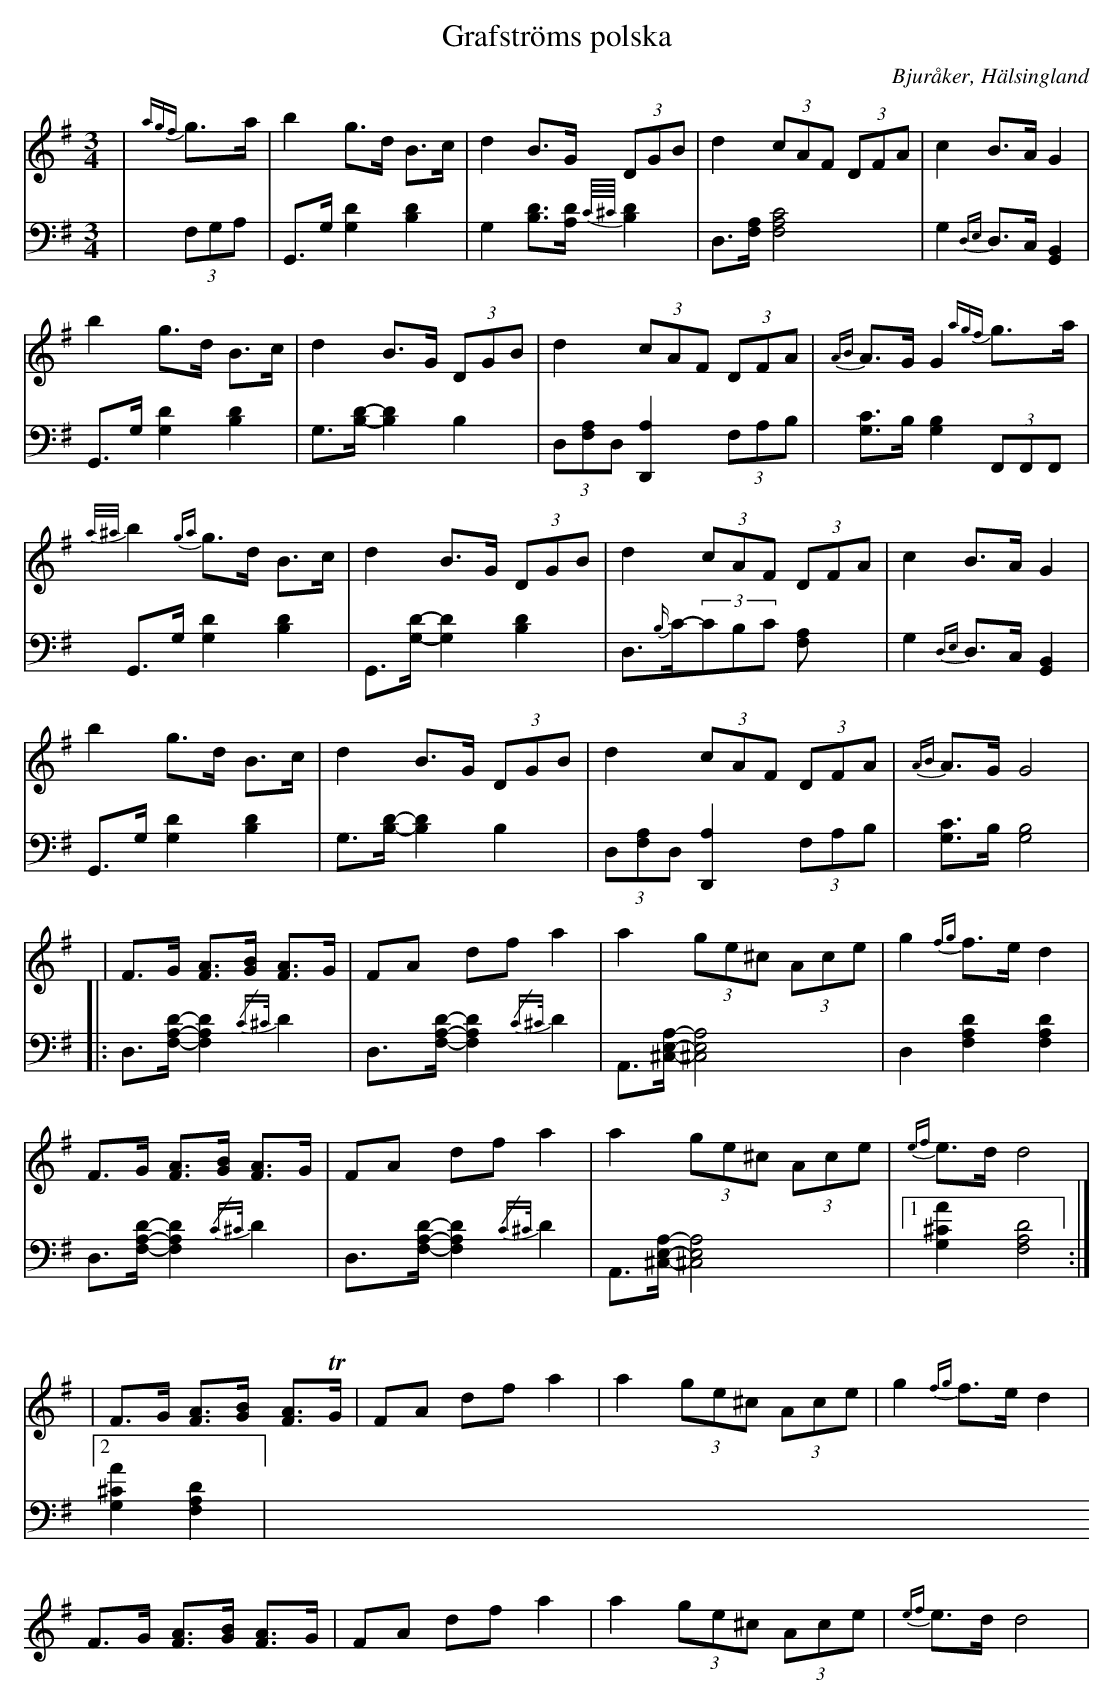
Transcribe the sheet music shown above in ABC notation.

X:1
T: Grafströms polska
O: Bjuråker, Hälsingland
M: 3/4
L: 1/8
K: G
V:1
V:2
V: 1
|{agf}g>a|b2 g>d B>c|d2 B>G (3DGB|d2 (3cAF (3DFA|c2 B>A G2|
b2 g>d B>c|d2 B>G (3DGB|d2 (3cAF (3DFA|{AB}A>G G2 {agf}g>a|
{a/^a/}b2 {ga}g>d B>c|d2 B>G (3DGB|d2 (3cAF (3DFA|c2 B>A G2|
b2 g>d B>c|d2 B>G (3DGB|d2 (3cAF (3DFA|{AB}A>G G4|
|F>G [FA]>[GB] [FA]>G |FA df a2 |a2 (3ge^c (3Ace |g2 {fg}f>e d2 |
F>G [FA]>[GB] [FA]>G |FA df a2 |a2 (3ge^c (3Ace |{ef}e>d d4|
|F>G [FA]>[GB] [FA]>TG |FA df a2 |a2 (3ge^c (3Ace |g2 {fg}f>e d2 |
F>G [FA]>[GB] [FA]>G |FA df a2 |a2 (3ge^c (3Ace |{ef}e>d d4|
V:2 clef=bass
|(3F,G,A, | G,,>G, [G,2D2] [B,2D2]|G,2 [B,D]>[A,D] {C//^C//}[B,D]2|D,>[F,A,] [F,4A,4C4]| G,2 {D,E,}D,>C, [G,,2B,,2]|
 G,,>G, [G,2D2] [B,2D2]|G,>[B,D]-[B,2D2] B,2|(3D,[F,A,]D, [D,,2A,2] (3F,A,B,| [G,C]>B, [G,2B,2](3F,,F,,F,,|
G,,>G, [G,2D2] [B,2D2]|G,,>[G,D]-[G,2D2] [B,2D2]|D,>{B,/}C-(3CB,C [F,2A,]| G,2 {D,E,}D,>C, [G,,2B,,2]|
 G,,>G, [G,2D2] [B,2D2]|G,>[B,D]-[B,2D2] B,2|(3D,[F,A,]D, [D,,2A,2] (3F,A,B,| [G,C]>B, [G,4B,4]|
|:D,>[F,A,D]-[F,2A,2D2] {/C^C/}D2|D,>[F,A,D]-[F,2A,2D2] {/C^C/}D2| A,,>[^C,E,A,]-[^C,4E,4A,4]|D,2 [F,2A,2D2] [F,2A,2D2] |
D,>[F,A,D]-[F,2A,2D2] {/C^C/}D2| D,>[F,A,D]-[F,2A,2D2] {/C^C/}D2| A,,>[^C,E,A,]-[^C,4E,4A,4]|1 [G,2A2^C2] [F,4A,4D4]:|2 [G,2A2^C2] [F,2A,2D2]|
